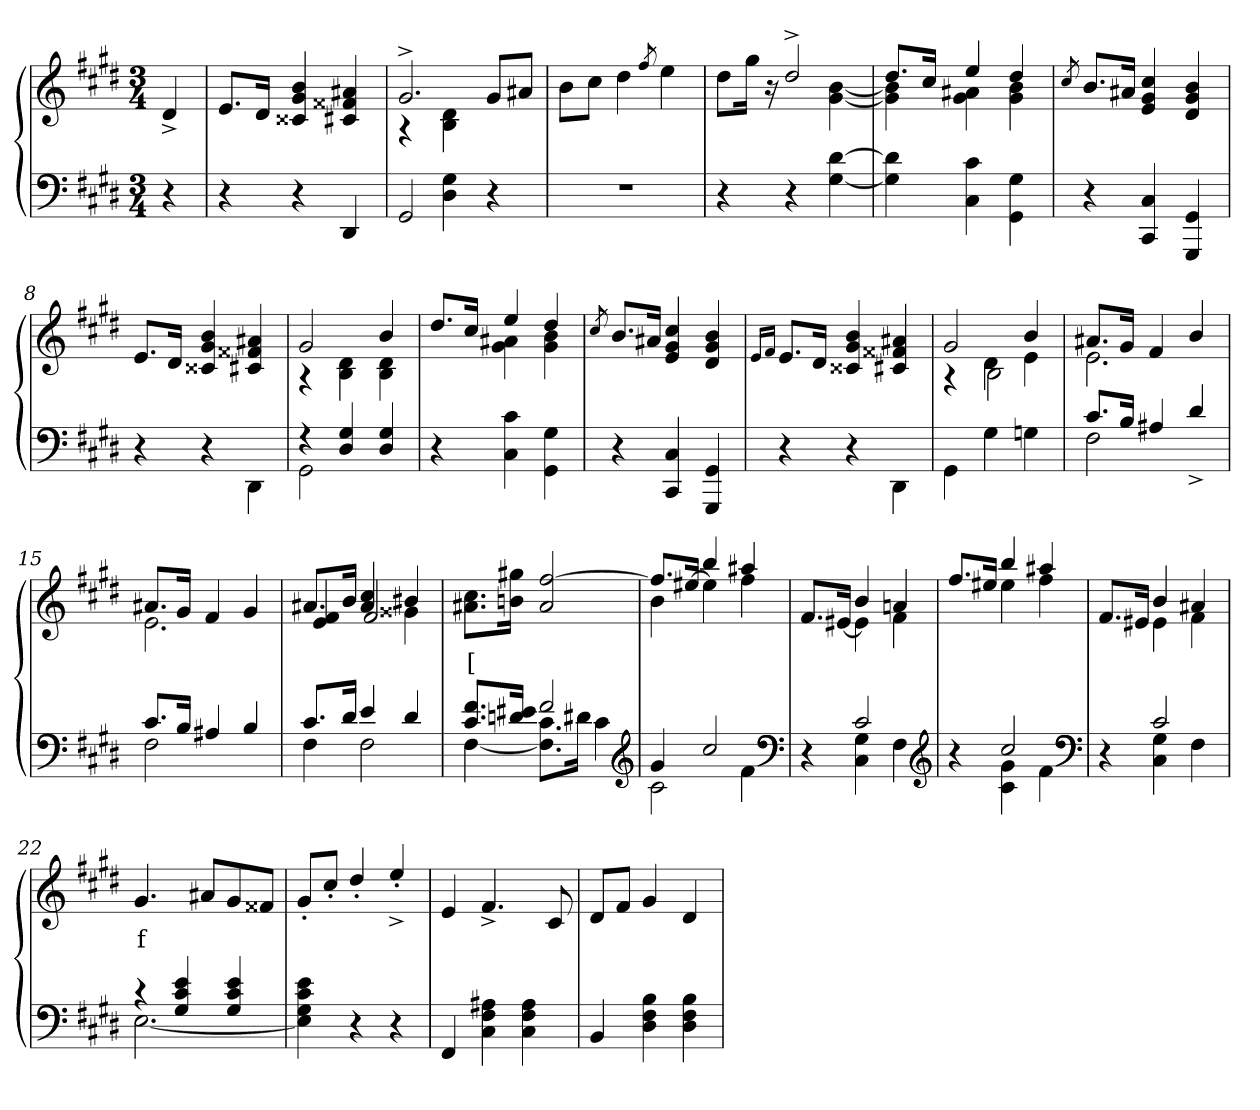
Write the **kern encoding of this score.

**kern	**kern	**text
*part2	*part1	*part1
*staff2	*staff1	*staff1
*clefF4	*clefG2	*
*k[f#c#g#d#]	*k[f#c#g#d#]	*
*M3/4	*M3/4	*
=1	=1	=1
4r	4d#^>	.
=2	=2	=2
4r	8.eL	.
.	16d#Jk	.
4r	4b 4g# 4c##X	.
4DD#	4a#X 4f##X 4c#X	.
=3	=3	=3
*^	*^	*
4ryy	2GG#/	2.g#^>	4r	.
4G# 4D#\	.	.	4d# 4B	.
4r	4ryy	.	8g#/L	.
.	.	.	8a#XJ	.
*v	*v	*	*	*
*	*v	*v	*
=4	=4	=4
2.r	8bL	.
.	8cc#J	.
.	4dd#	.
.	8qff#/	.
.	4ee	.
=5	=5	=5
*	*^	*
4r	4ryy	8dd#L	.
.	.	16gg#Jk	.
.	.	16r	.
4r	2dd#^>	4ryy	.
[4d# [4G#	.	[4b [4g#	.
=6	=6	=6	=6
4d#] 4G#]	8.dd#L	4b] 4g#]	.
.	16cc#Jk	.	.
4c# 4C#	4ee	4a#X 4g#	.
4G# 4GG#\	4dd#	4b 4g#	.
*	*v	*v	*
=7	=7	=7
.	8qcc#/	.
4r	8.bL	.
.	16a#XJk	.
4C# 4CC#	4cc# 4g# 4e	.
4GG# 4GGG#	4b 4g# 4d#	.
=8	=8	=8
4r	8.eL	.
.	16d#Jk	.
4r	4b 4g# 4c##X	.
4DD#\	4a#X 4f##X 4c#X	.
=9	=9	=9
*^	*^	*
4r	2GG#	2g#	4r	.
4G# 4D#	.	.	4d# 4B	.
4G#/ 4D#/	4ryy	4b	4d# 4B	.
*v	*v	*	*	*
=10	=10	=10	=10
4r	8.dd#/L	4ryy	.
.	16cc#Jk	.	.
4c# 4C#	4ee	4a#X 4g#	.
4G# 4GG#\	4dd#	4b 4g#	.
*	*v	*v	*
=11	=11	=11
.	8qcc#/	.
4r	8.bL	.
.	16a#XJk	.
4C# 4CC#	4cc# 4g# 4e	.
4GG# 4GGG#	4b 4g# 4d#	.
=12	=12	=12
.	16qe/LL	.
.	16qf#/JJ	.
4r	8.eL	.
.	16d#Jk	.
4r	4b 4g#/ 4c##X/	.
4DD#\	4a#X 4f##X 4c#X	.
=13	=13	=13
*	*^	*
*	*	*^	*
4GG#\	2g#	4r	4ryy	.
4G#	.	4d#	2B\	.
4Gn	4b	4e	.	.
*	*	*v	*v	*
=14	=14	=14	=14
*^	*	*	*
8.c#L	2F#	8.a#XL	2.e	.
16BJk	.	16g#Jk	.	.
4A#X	.	4f#	.	.
4d#^>/	4ryy	4b	.	.
=15	=15	=15	=15	=15
8.c#L	2F#	8.a#XL	2.e	.
16BJk	.	16g#Jk	.	.
4A#X	.	4f#	.	.
4B/	4ryy	4g#	.	.
=16	=16	=16	=16	=16
*	*	*	*^	*
8.c#L	4F#	8.a#XL	2ryy	4f# 4e	.
16d#Jk	.	16bJk	.	.	.
4e	2F#	4cc# 4a#	.	2f#	.
4d#	.	4b#X/	4g##X	.	.
*	*	*v	*v	*v	*
=17	=17	=17	=17
8.f# 8.c#L	[4F#	8.cc# 8.a#XL	[
16e#X 16dnJk	.	16gg#X 16bnJk	.
2f#	8.c# 8.F#]L	[2ff# 2a#/	.
.	16d#XJk	.	.
.	4c#	.	.
*clefG2	*	*	*
=18	=18	=18	=18
*	*	*^	*
4g#	2c#	8.ff#L]	4b	.
.	.	[16ee#XJk	.	.
2cc#	.	4bb/	4ee#]	.
.	4f#	4aa#X	4ff#	.
*clefF4	*	*	*	*
=19	=19	=19	=19	=19
4r	4ryy	8.f#L	4ryy	.
.	.	[16e#XJk	.	.
2c#	4G# 4C#	4b	4e#]	.
.	4F#	4an	4f#	.
*clefG2	*	*	*	*
=20	=20	=20	=20	=20
4r	4ryy	8.ff#/L	4ryy	.
.	.	16ee#XJk	.	.
2cc#	4g# 4c#	4bb	4ee#	.
.	4f#	4aa#X	4ff#	.
*clefF4	*	*	*	*
=21	=21	=21	=21	=21
4r	4ryy	8.f#L	4ryy	.
.	.	16e#XJk	.	.
2c#	4G# 4C#	4b	4e#	.
.	4F#	4a#X	4f#	.
*	*	*v	*v	*
=22	=22	=22	=22
4r	[2.E	4.g#	f
4e 4c# 4G#	.	.	.
.	.	8a#XL	.
4e 4c# 4G#	.	8g#	.
.	.	8f##XJ	.
*v	*v	*	*
=23	=23	=23
4e 4c# 4G# 4E]	8g#'>L	.
.	8cc#'>J	.
4r	4dd#'>/	.
4r	4ee'>^>/	.
=24	=24	=24
4FF#	4e	.
4A#X 4F# 4C#	4.f#^>	.
4A# 4F# 4C#	.	.
.	8c#	.
=25	=25	=25
4BB	8d#L	.
.	8f#J	.
4B 4F# 4D#	4g#	.
4B 4F# 4D#	4d#	.
=	=	=
*-	*-	*-
